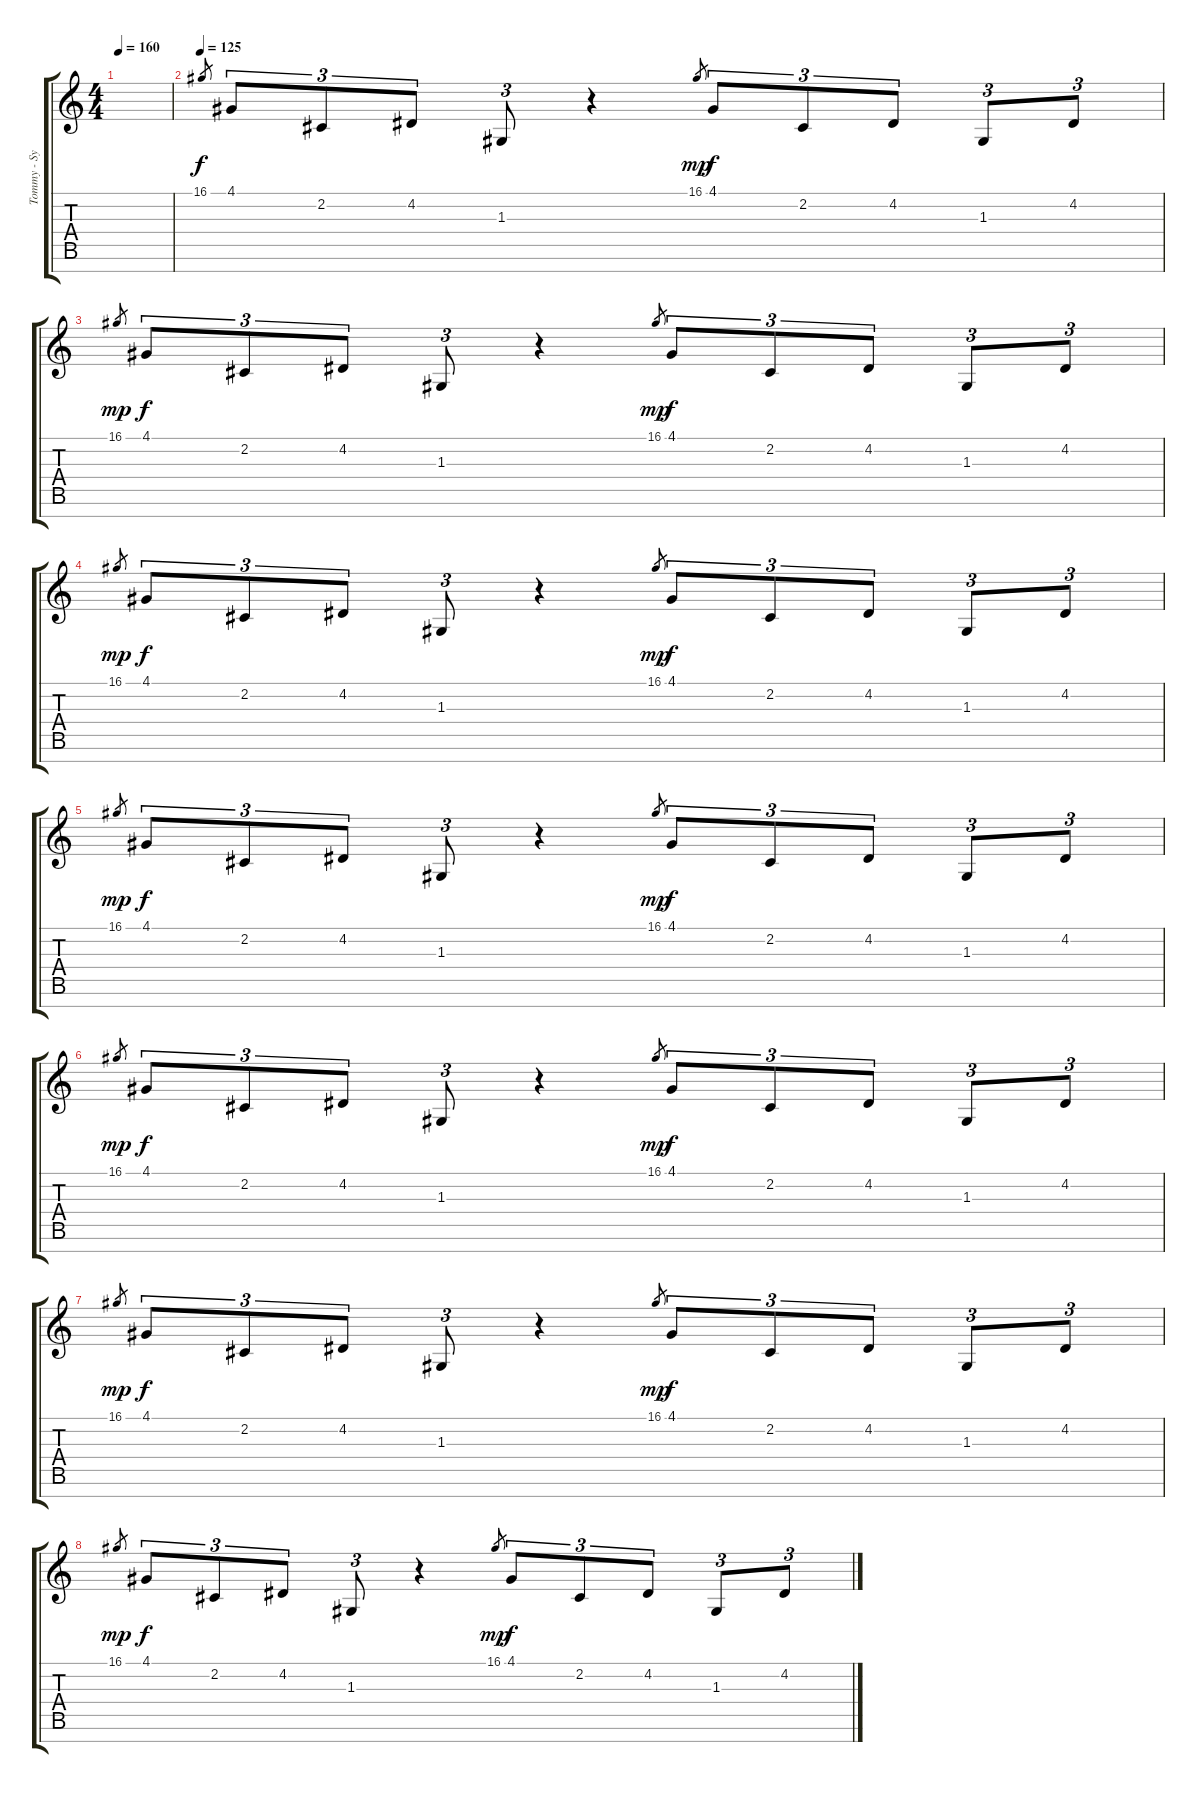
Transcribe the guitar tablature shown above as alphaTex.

\track ("Tommy - Synth" "Tommy - Sy") {instrument fx7echoes}
\staff {score tabs}
\tuning (E4 B3 G3 D3 A2 E2 B1) {hide}
\ts (4 4)
\tempo 160
\clef g2
\ks c
|
\tempo 125
16.1.8{gr} 4.1.8{tu (3 2) dy f} 2.2.8{tu (3 2)} 4.2.8{tu (3 2)} 1.3.8{tu (3 2)} r.4 16.1.8{gr dy mp} 4.1.8{tu (3 2) dy f} 2.2.8{tu (3 2)} 4.2.8{tu (3 2)} 1.3.8{tu (3 2)} 4.2.8{tu (3 2)} |
16.1.8{gr dy mp} 4.1.8{tu (3 2) dy f} 2.2.8{tu (3 2)} 4.2.8{tu (3 2)} 1.3.8{tu (3 2)} r.4 16.1.8{gr dy mp} 4.1.8{tu (3 2) dy f} 2.2.8{tu (3 2)} 4.2.8{tu (3 2)} 1.3.8{tu (3 2)} 4.2.8{tu (3 2)} |
16.1.8{gr dy mp} 4.1.8{tu (3 2) dy f} 2.2.8{tu (3 2)} 4.2.8{tu (3 2)} 1.3.8{tu (3 2)} r.4 16.1.8{gr dy mp} 4.1.8{tu (3 2) dy f} 2.2.8{tu (3 2)} 4.2.8{tu (3 2)} 1.3.8{tu (3 2)} 4.2.8{tu (3 2)} |
16.1.8{gr dy mp} 4.1.8{tu (3 2) dy f} 2.2.8{tu (3 2)} 4.2.8{tu (3 2)} 1.3.8{tu (3 2)} r.4 16.1.8{gr dy mp} 4.1.8{tu (3 2) dy f} 2.2.8{tu (3 2)} 4.2.8{tu (3 2)} 1.3.8{tu (3 2)} 4.2.8{tu (3 2)} |
16.1.8{gr dy mp} 4.1.8{tu (3 2) dy f} 2.2.8{tu (3 2)} 4.2.8{tu (3 2)} 1.3.8{tu (3 2)} r.4 16.1.8{gr dy mp} 4.1.8{tu (3 2) dy f} 2.2.8{tu (3 2)} 4.2.8{tu (3 2)} 1.3.8{tu (3 2)} 4.2.8{tu (3 2)} |
16.1.8{gr dy mp} 4.1.8{tu (3 2) dy f} 2.2.8{tu (3 2)} 4.2.8{tu (3 2)} 1.3.8{tu (3 2)} r.4 16.1.8{gr dy mp} 4.1.8{tu (3 2) dy f} 2.2.8{tu (3 2)} 4.2.8{tu (3 2)} 1.3.8{tu (3 2)} 4.2.8{tu (3 2)} |
16.1.8{gr dy mp} 4.1.8{tu (3 2) dy f} 2.2.8{tu (3 2)} 4.2.8{tu (3 2)} 1.3.8{tu (3 2)} r.4 16.1.8{gr dy mp} 4.1.8{tu (3 2) dy f} 2.2.8{tu (3 2)} 4.2.8{tu (3 2)} 1.3.8{tu (3 2)} 4.2.8{tu (3 2)}
